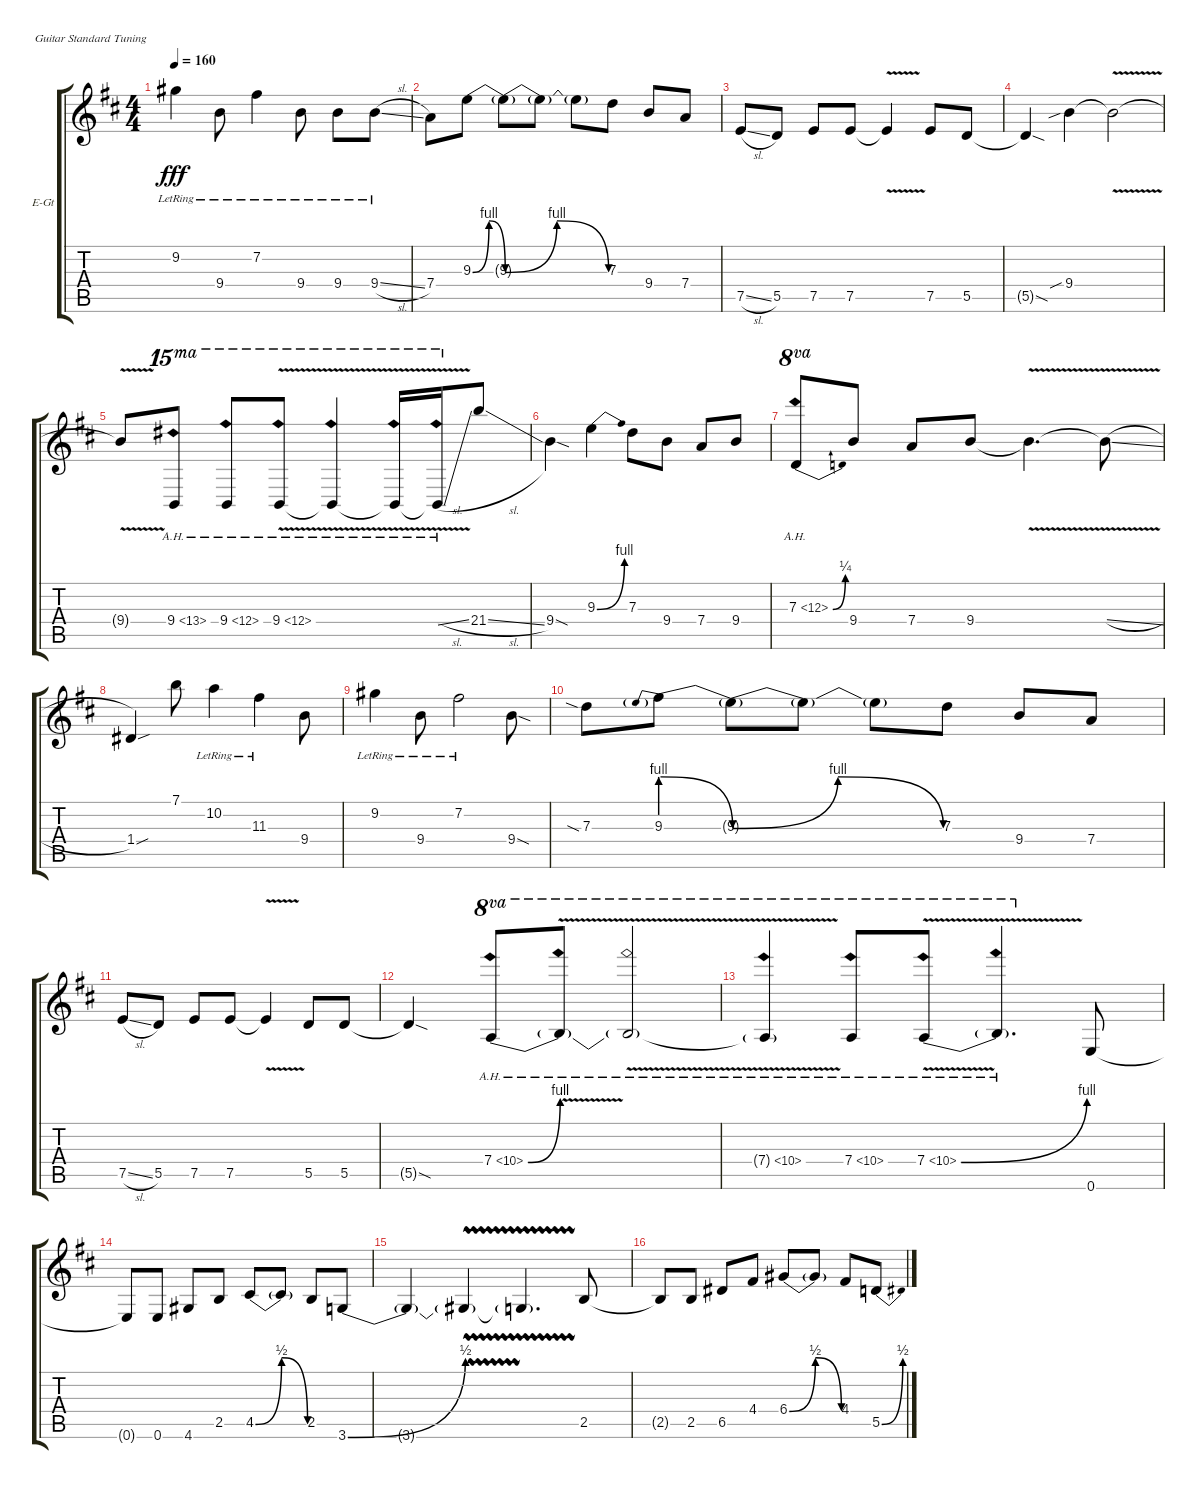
\defaultSystemsLayout 4
\bracketExtendMode groupsimilarinstruments
\firstSystemTrackNameOrientation horizontal
\otherSystemsTrackNameOrientation horizontal
\track ("Lead Guitar 1" "E-Gt") {instrument distortionguitar}
\staff {score tabs}
\tuning (E4 B3 G3 D3 A2 E2)
\ts (4 4)
\tempo 160
\clef g2
\ks d
9.2{lr}.4{dy fff} 9.4{lr}.8 7.2{lr}.4 9.4{lr}.8 9.4{lr}.8 9.4{sl lr}.8 |
7.4.8 9.3{be (bendrelease 0 0 10.2 4 20.4 4 30 0)}.8 9.3{be (bendrelease 0 0 10.2 4 20.4 4 30 0) t}.8 9.3{t}.8 9.3{t}.8 7.3.8 9.4.8 7.4.8 |
7.5{sl}.8 5.5.8 7.5.8 7.5.8 7.5{v t}.4 7.5.8 5.5.8 |
5.5{sod t}.4 9.4{sib}.4 9.4{v t}.2 |
9.4{v t}.8 9.4{ah 4}.8{ot 15ma} 9.4{ah 3}.8{ot 15ma} 9.4{ah 3 v}.8{ot 15ma} 9.4{ah 3 v t}.4{ot 15ma} 9.4{ah 3 v t}.16{ot 15ma} 9.4{ah 3 v sl t}.16{ot 15ma} 21.4{sl}.8 |
9.4{sod}.4 9.3{be (bend 0 0 15 4)}.4 7.3.8 9.4.8 7.4.8 9.4.8 |
7.3{be (bend 0 0 15 1) ah 5}.8{ot 8va} 9.4.8 7.4.8 9.4.8 9.4{v t}.4{d} 9.4{v sl t}.8 |
1.4{sou}.4 7.1.8 10.2{lr}.4 11.3{lr}.4 9.4.8 |
9.2{lr}.4 9.4{lr}.8 7.2{lr}.2 9.4{sod}.8 |
7.3{sia}.8 9.3{be (prebendrelease 0 4 15 0)}.8 9.3{be (bendrelease 0 0 10.2 4 20.4 4 30 0) t}.8 9.3{t}.8 9.3{t}.8 7.3.8 9.4.8 7.4.8 |
7.5{sl}.8 5.5.8 7.5.8 7.5.8 7.5{v t}.4 5.5.8 5.5.8 |
5.5{sod t}.4 7.4{be (bend 0 0 15 4) ah 3}.8{ot 8va} 7.4{ah 3 v t}.8{ot 8va} 7.4{ah 3 v t}.2{ot 8va} |
7.4{ah 3 v t}.4{ot 8va} 7.4{ah 3}.8{ot 8va} 7.4{be (bend 0 0 15 4) ah 3 v}.8{ot 8va} 7.4{ah 3 t}.4{d ot 8va} 0.6.8 |
0.6{t}.8 0.6.8 4.6.8 2.5.8 4.5{be (bendrelease 0 0 9.6 2 20.4 2 30 0)}.8 4.5{t}.8 2.5.8 3.6{be (bend 0 0 15 2)}.8 |
3.6{t}.4 3.6{vw t}.4 3.6{t}.4{d} 2.5.8 |
2.5{t}.8 2.5.8 6.5.8 4.4.8 6.4{be (bendrelease 0 0 10.2 2 20.4 2 30 0)}.8 6.4{t}.8 4.4.8 5.5{be (bend 0 0 15 2)}.8
